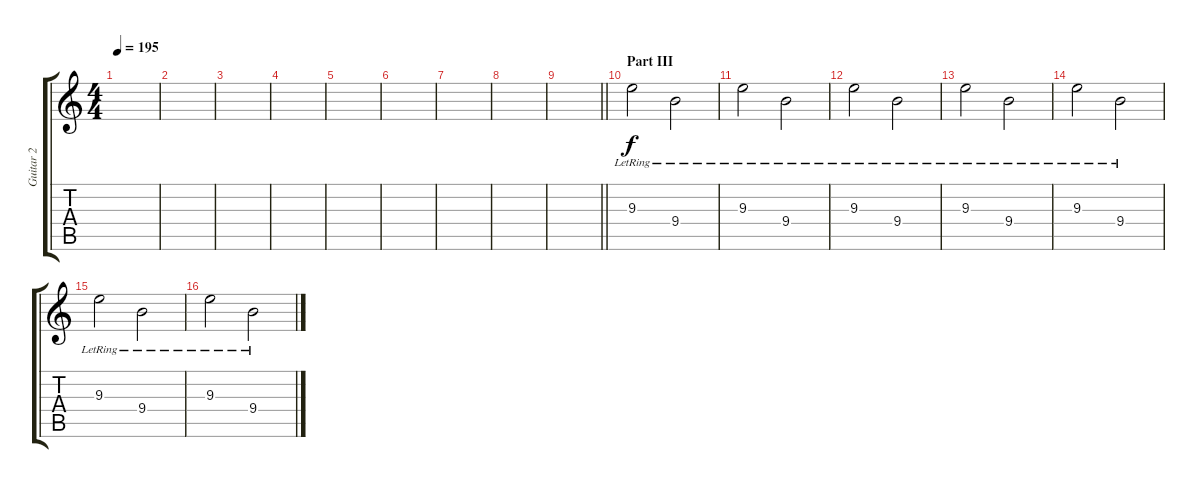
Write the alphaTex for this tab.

\track ("Guitar 2 " "Guitar 2 ") {instrument electricguitarclean}
\staff {score tabs}
\tuning (E4 B3 G3 D3 A2 E2) {hide}
\ts (4 4)
\tempo 195
\clef g2
\ks c
|
|
|
|
|
|
|
|
\barLineRight lightlight
|
\section ("" "Part III")
9.3{lr}.2 9.4{lr}.2 |
9.3{lr}.2 9.4{lr}.2 |
9.3{lr}.2 9.4{lr}.2 |
9.3{lr}.2 9.4{lr}.2 |
9.3{lr}.2 9.4{lr}.2 |
9.3{lr}.2 9.4{lr}.2 |
9.3{lr}.2 9.4{lr}.2
